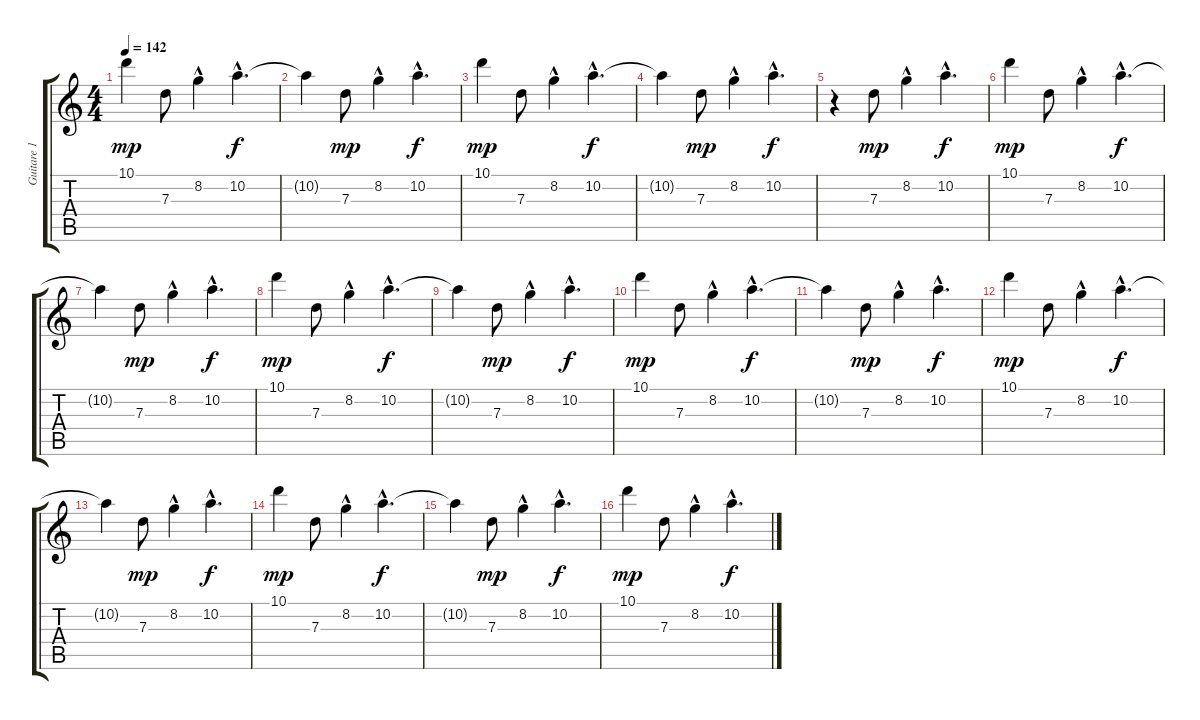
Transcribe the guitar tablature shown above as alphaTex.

\track ("Guitare 1" "Guitare 1") {instrument acousticguitarsteel}
\staff {score tabs}
\tuning (E4 B3 G3 D3 A2 E2) {hide}
\ts (4 4)
\tempo 142
\clef g2
\ks c
10.1.4{dy mp} 7.3.8 8.2{hac}.4 10.2{hac}.4{d dy f} |
10.2{t}.4 7.3.8{dy mp} 8.2{hac}.4 10.2{hac}.4{d dy f} |
10.1.4{dy mp} 7.3.8 8.2{hac}.4 10.2{hac}.4{d dy f} |
10.2{t}.4 7.3.8{dy mp} 8.2{hac}.4 10.2{hac}.4{d dy f} |
r.4 7.3.8{dy mp} 8.2{hac}.4 10.2{hac}.4{d dy f} |
10.1.4{dy mp} 7.3.8 8.2{hac}.4 10.2{hac}.4{d dy f} |
10.2{t}.4 7.3.8{dy mp} 8.2{hac}.4 10.2{hac}.4{d dy f} |
10.1.4{dy mp} 7.3.8 8.2{hac}.4 10.2{hac}.4{d dy f} |
10.2{t}.4 7.3.8{dy mp} 8.2{hac}.4 10.2{hac}.4{d dy f} |
10.1.4{dy mp} 7.3.8 8.2{hac}.4 10.2{hac}.4{d dy f} |
10.2{t}.4 7.3.8{dy mp} 8.2{hac}.4 10.2{hac}.4{d dy f} |
10.1.4{dy mp} 7.3.8 8.2{hac}.4 10.2{hac}.4{d dy f} |
10.2{t}.4 7.3.8{dy mp} 8.2{hac}.4 10.2{hac}.4{d dy f} |
10.1.4{dy mp} 7.3.8 8.2{hac}.4 10.2{hac}.4{d dy f} |
10.2{t}.4 7.3.8{dy mp} 8.2{hac}.4 10.2{hac}.4{d dy f} |
10.1.4{dy mp} 7.3.8 8.2{hac}.4 10.2{hac}.4{d dy f}
